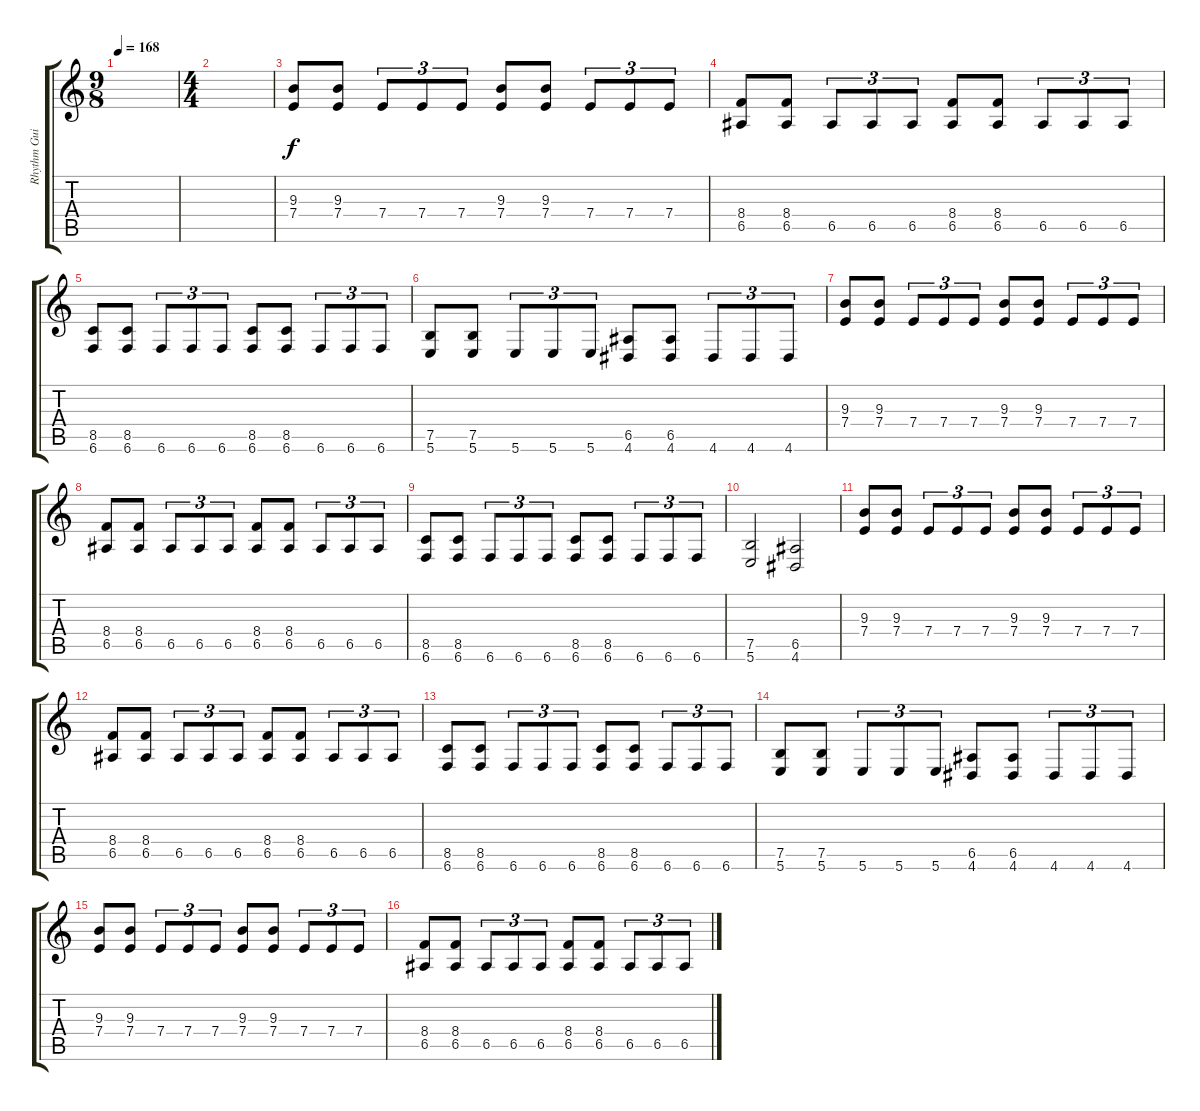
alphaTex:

\track ("Rhythm Guitar II" "Rhythm Gui") {instrument distortionguitar}
\staff {score tabs}
\tuning (B3 Gb3 D3 A2 E2 B1) {hide}
\ts (9 8)
\tempo 168
\clef g2
\ks c
|
\ts (4 4)
|
(9.3 7.4).8 (9.3 7.4).8 7.4.8{tu (3 2)} 7.4.8{tu (3 2)} 7.4.8{tu (3 2)} (9.3 7.4).8 (9.3 7.4).8 7.4.8{tu (3 2)} 7.4.8{tu (3 2)} 7.4.8{tu (3 2)} |
(8.4 6.5).8 (8.4 6.5).8 6.5.8{tu (3 2)} 6.5.8{tu (3 2)} 6.5.8{tu (3 2)} (8.4 6.5).8 (8.4 6.5).8 6.5.8{tu (3 2)} 6.5.8{tu (3 2)} 6.5.8{tu (3 2)} |
(8.5 6.6).8 (8.5 6.6).8 6.6.8{tu (3 2)} 6.6.8{tu (3 2)} 6.6.8{tu (3 2)} (8.5 6.6).8 (8.5 6.6).8 6.6.8{tu (3 2)} 6.6.8{tu (3 2)} 6.6.8{tu (3 2)} |
(7.5 5.6).8 (7.5 5.6).8 5.6.8{tu (3 2)} 5.6.8{tu (3 2)} 5.6.8{tu (3 2)} (6.5 4.6).8 (6.5 4.6).8 4.6.8{tu (3 2)} 4.6.8{tu (3 2)} 4.6.8{tu (3 2)} |
(9.3 7.4).8 (9.3 7.4).8 7.4.8{tu (3 2)} 7.4.8{tu (3 2)} 7.4.8{tu (3 2)} (9.3 7.4).8 (9.3 7.4).8 7.4.8{tu (3 2)} 7.4.8{tu (3 2)} 7.4.8{tu (3 2)} |
(8.4 6.5).8 (8.4 6.5).8 6.5.8{tu (3 2)} 6.5.8{tu (3 2)} 6.5.8{tu (3 2)} (8.4 6.5).8 (8.4 6.5).8 6.5.8{tu (3 2)} 6.5.8{tu (3 2)} 6.5.8{tu (3 2)} |
(8.5 6.6).8 (8.5 6.6).8 6.6.8{tu (3 2)} 6.6.8{tu (3 2)} 6.6.8{tu (3 2)} (8.5 6.6).8 (8.5 6.6).8 6.6.8{tu (3 2)} 6.6.8{tu (3 2)} 6.6.8{tu (3 2)} |
(7.5 5.6).2 (6.5 4.6).2 |
(9.3 7.4).8 (9.3 7.4).8 7.4.8{tu (3 2)} 7.4.8{tu (3 2)} 7.4.8{tu (3 2)} (9.3 7.4).8 (9.3 7.4).8 7.4.8{tu (3 2)} 7.4.8{tu (3 2)} 7.4.8{tu (3 2)} |
(8.4 6.5).8 (8.4 6.5).8 6.5.8{tu (3 2)} 6.5.8{tu (3 2)} 6.5.8{tu (3 2)} (8.4 6.5).8 (8.4 6.5).8 6.5.8{tu (3 2)} 6.5.8{tu (3 2)} 6.5.8{tu (3 2)} |
(8.5 6.6).8 (8.5 6.6).8 6.6.8{tu (3 2)} 6.6.8{tu (3 2)} 6.6.8{tu (3 2)} (8.5 6.6).8 (8.5 6.6).8 6.6.8{tu (3 2)} 6.6.8{tu (3 2)} 6.6.8{tu (3 2)} |
(7.5 5.6).8 (7.5 5.6).8 5.6.8{tu (3 2)} 5.6.8{tu (3 2)} 5.6.8{tu (3 2)} (6.5 4.6).8 (6.5 4.6).8 4.6.8{tu (3 2)} 4.6.8{tu (3 2)} 4.6.8{tu (3 2)} |
(9.3 7.4).8 (9.3 7.4).8 7.4.8{tu (3 2)} 7.4.8{tu (3 2)} 7.4.8{tu (3 2)} (9.3 7.4).8 (9.3 7.4).8 7.4.8{tu (3 2)} 7.4.8{tu (3 2)} 7.4.8{tu (3 2)} |
(8.4 6.5).8 (8.4 6.5).8 6.5.8{tu (3 2)} 6.5.8{tu (3 2)} 6.5.8{tu (3 2)} (8.4 6.5).8 (8.4 6.5).8 6.5.8{tu (3 2)} 6.5.8{tu (3 2)} 6.5.8{tu (3 2)}
